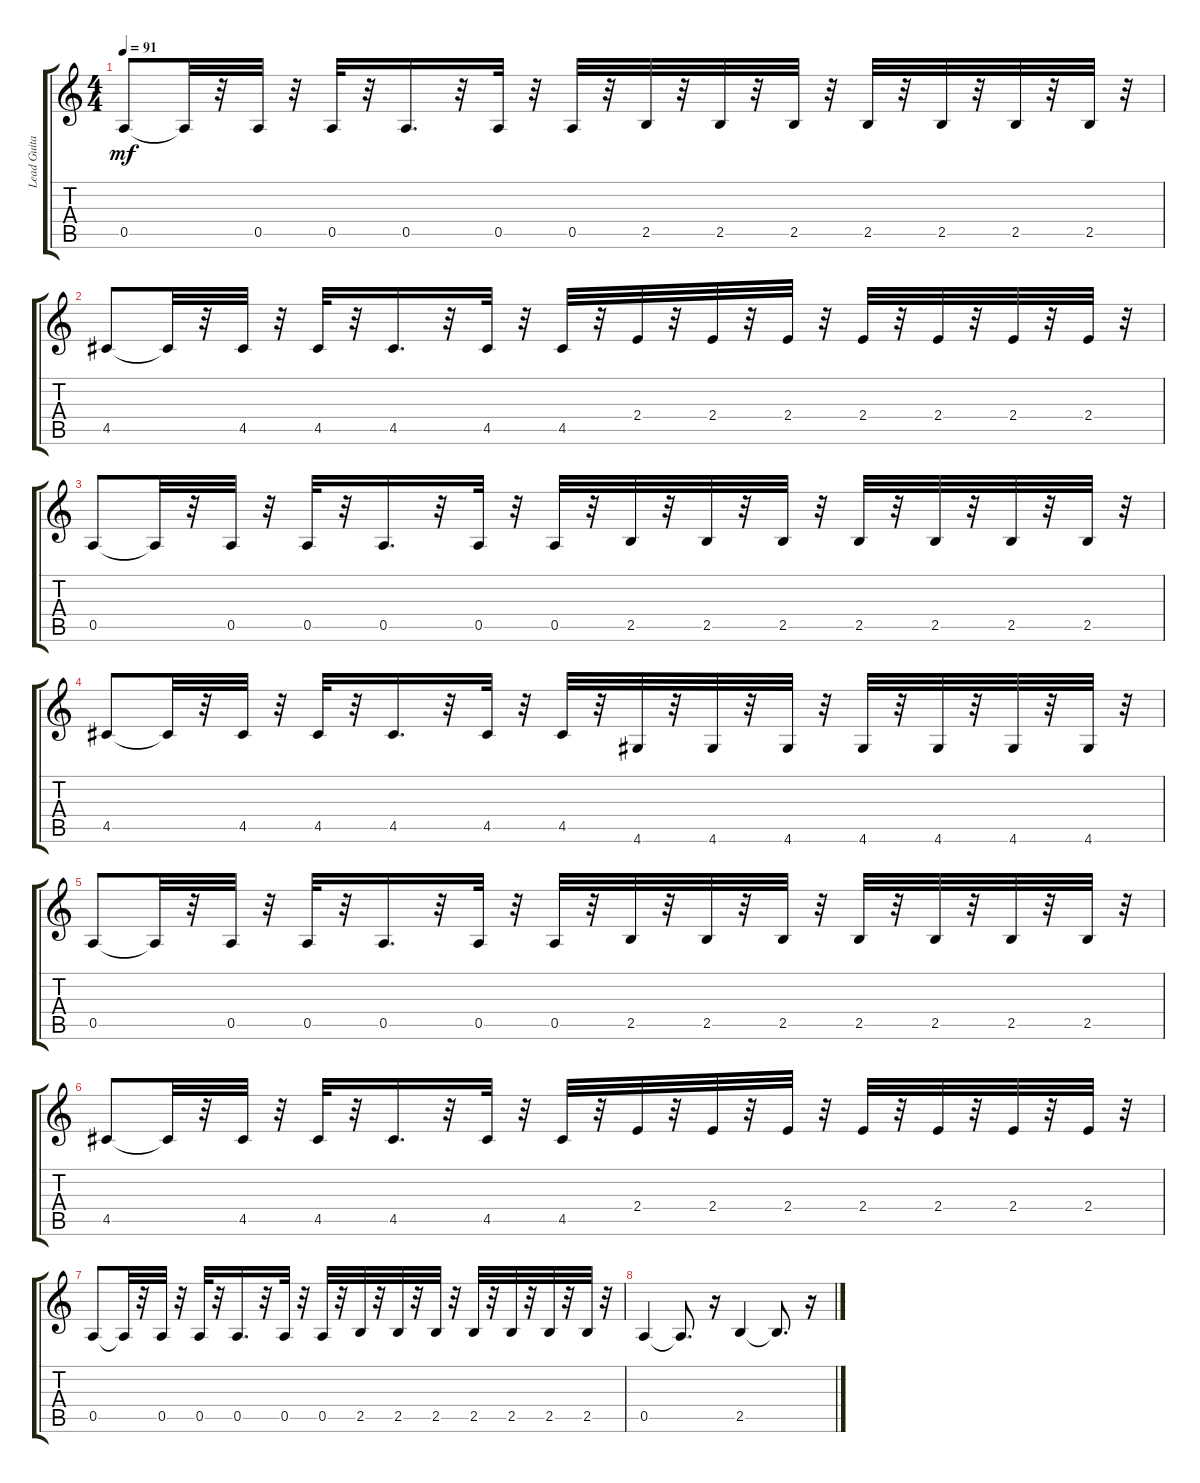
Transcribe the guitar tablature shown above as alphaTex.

\track ("Lead Guitar 2" "Lead Guita") {instrument overdrivenguitar}
\staff {score tabs}
\tuning (E4 B3 G3 D3 A2 E2) {hide}
\ts (4 4)
\tempo 91
\clef g2
\ks c
0.5.8{dy mf} 0.5{t}.32 r.32 0.5.32 r.32 0.5.32 r.32 0.5.16{d} r.32 0.5.32 r.32 0.5.32 r.32 2.5.32 r.32 2.5.32 r.32 2.5.32 r.32 2.5.32 r.32 2.5.32 r.32 2.5.32 r.32 2.5.32 r.32 |
4.5.8 4.5{t}.32 r.32 4.5.32 r.32 4.5.32 r.32 4.5.16{d} r.32 4.5.32 r.32 4.5.32 r.32 2.4.32 r.32 2.4.32 r.32 2.4.32 r.32 2.4.32 r.32 2.4.32 r.32 2.4.32 r.32 2.4.32 r.32 |
0.5.8 0.5{t}.32 r.32 0.5.32 r.32 0.5.32 r.32 0.5.16{d} r.32 0.5.32 r.32 0.5.32 r.32 2.5.32 r.32 2.5.32 r.32 2.5.32 r.32 2.5.32 r.32 2.5.32 r.32 2.5.32 r.32 2.5.32 r.32 |
4.5.8 4.5{t}.32 r.32 4.5.32 r.32 4.5.32 r.32 4.5.16{d} r.32 4.5.32 r.32 4.5.32 r.32 4.6.32 r.32 4.6.32 r.32 4.6.32 r.32 4.6.32 r.32 4.6.32 r.32 4.6.32 r.32 4.6.32 r.32 |
0.5.8 0.5{t}.32 r.32 0.5.32 r.32 0.5.32 r.32 0.5.16{d} r.32 0.5.32 r.32 0.5.32 r.32 2.5.32 r.32 2.5.32 r.32 2.5.32 r.32 2.5.32 r.32 2.5.32 r.32 2.5.32 r.32 2.5.32 r.32 |
4.5.8 4.5{t}.32 r.32 4.5.32 r.32 4.5.32 r.32 4.5.16{d} r.32 4.5.32 r.32 4.5.32 r.32 2.4.32 r.32 2.4.32 r.32 2.4.32 r.32 2.4.32 r.32 2.4.32 r.32 2.4.32 r.32 2.4.32 r.32 |
0.5.8 0.5{t}.32 r.32 0.5.32 r.32 0.5.32 r.32 0.5.16{d} r.32 0.5.32 r.32 0.5.32 r.32 2.5.32 r.32 2.5.32 r.32 2.5.32 r.32 2.5.32 r.32 2.5.32 r.32 2.5.32 r.32 2.5.32 r.32 |
0.5.4 0.5{t}.8{d} r.16 2.5.4 2.5{t}.8{d} r.16
